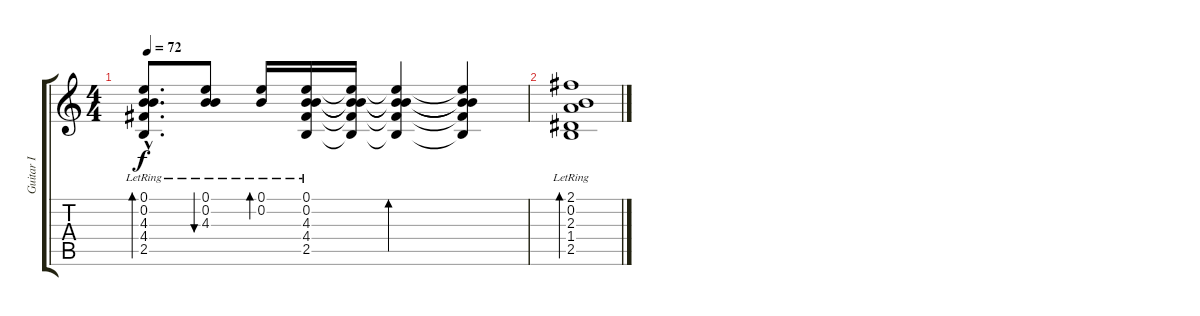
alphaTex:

\track ("Guitar I" "Guitar I") {instrument acousticguitarsteel}
\staff {score tabs}
\tuning (E4 B3 G3 D3 A2 E2) {hide}
\ts (4 4)
\tempo 72
\clef g2
\ks c
(0.1{hac lr} 0.2{hac} 4.3{hac} 4.4{hac} 2.5{hac}).8{d bd 120 dy f} (0.1{lr} 0.2{lr} 4.3{lr}).8{bu 60} (0.1{lr} 0.2{lr}).16{bd 60} (0.1{lr} 0.2{lr} 4.3{lr} 4.4{lr} 2.5{lr}).16 (0.1{t} 0.2{t} 4.3{t} 4.4{t} 2.5{t}).16 (0.1{t} 0.2{t} 4.3{t} 4.4{t} 2.5{t}).4{bd 60} (0.1{t} 0.2{t} 4.3{t} 4.4{t} 2.5{t}).4 |
(2.1{lr} 0.2{lr} 2.3{lr} 1.4{lr} 2.5{lr}).1{bd 120}
